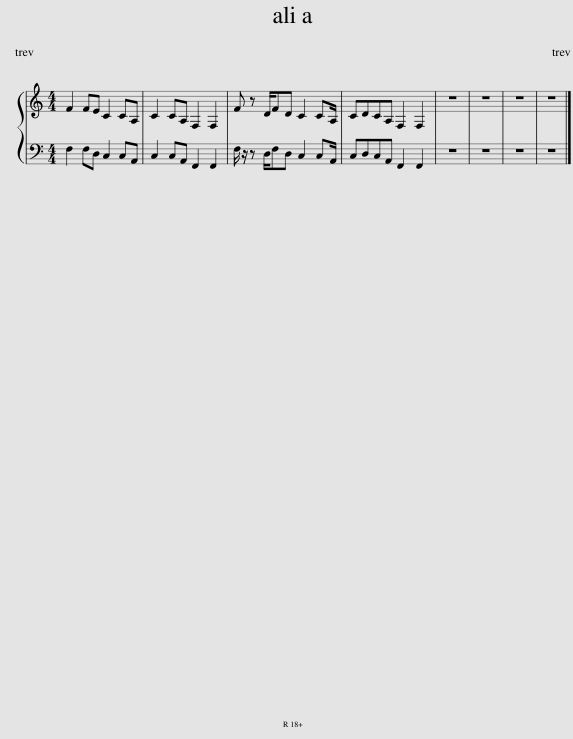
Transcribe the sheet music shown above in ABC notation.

X:1
%%score { 1 | 2 }
L:1/8
M:4/4
I:linebreak $
K:C
V:1 treble
V:2 bass
V:1
 F2 FE C2 CA, | C2 CA, F,2 F,2 | F z D/FD C2 CA,/ | CDCA, F,2 F,2 | z8 | %5
 z8 | z8 | z8 |] %8
V:2
 F,2 F,D, C,2 C,A,, | C,2 C,A,, F,,2 F,,2 | F,/ z/ z D,/F,D, C,2 C,A,,/ | C,D,C,A,, F,,2 F,,2 | z8 | %5
 z8 | z8 | z8 |] %8
